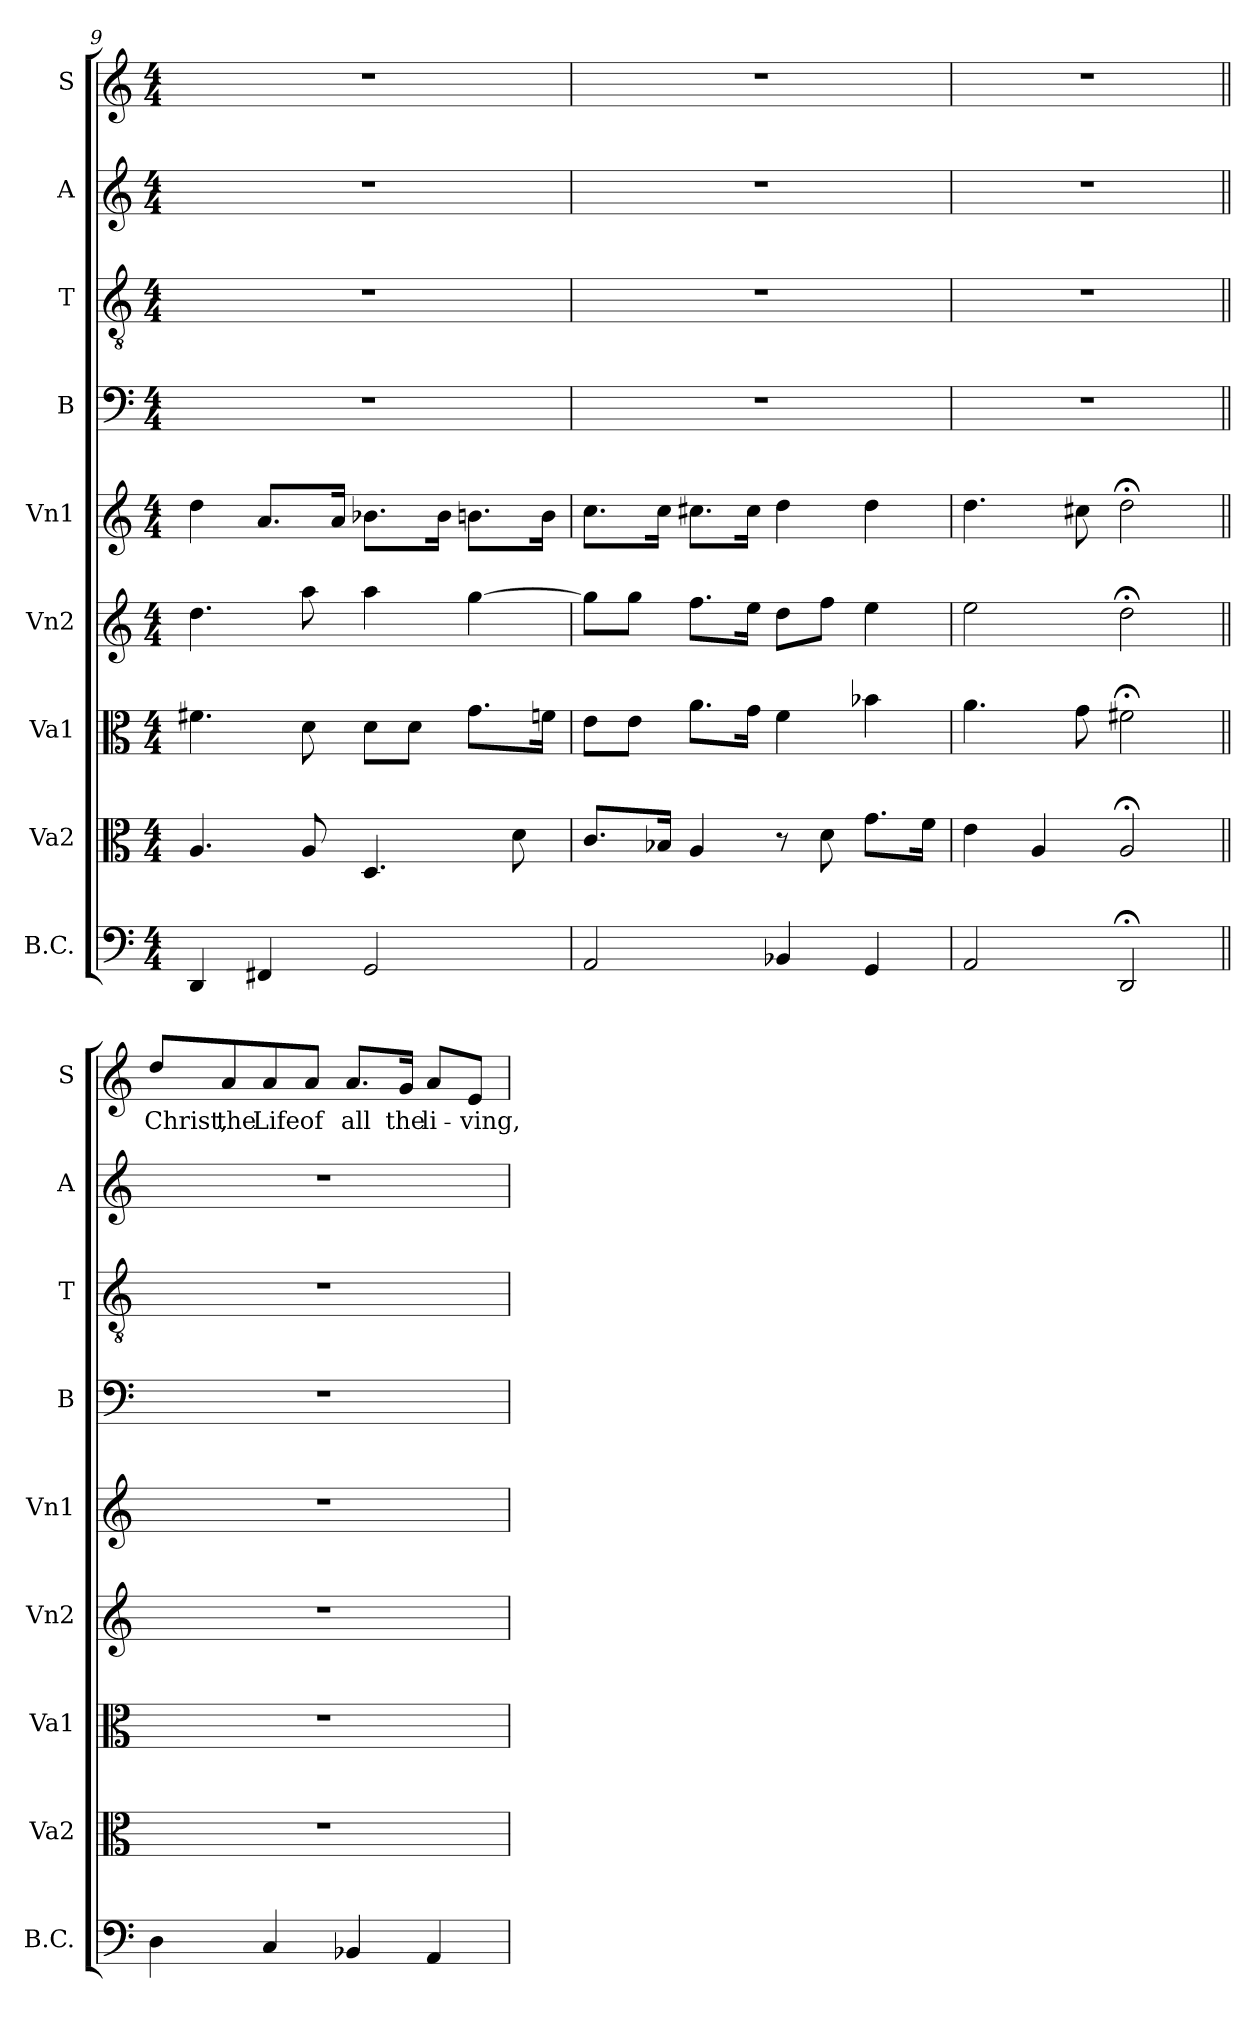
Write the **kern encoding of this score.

**kern	**kern	**kern	**kern	**kern	**kern	**kern	**kern	**kern	**text
*part9	*part8	*part7	*part6	*part5	*part4	*part3	*part2	*part1	*part1
*staff9	*staff8	*staff7	*staff6	*staff5	*staff4	*staff3	*staff2	*staff1	*staff1
*I"B.C.	*I"Va2	*I"Va1	*I"Vn2	*I"Vn1	*I"B	*I"T	*I"A	*I"S	*
*I'B.C.	*I'Va2	*I'Va1	*I'Vn2	*I'Vn1	*I'B	*I'T	*I'A	*I'S	*
!!LO:PB:g=z
*clefF4	*clefC3	*clefC3	*clefG2	*clefG2	*clefF4	*clefGv2	*clefG2	*clefG2	*
*	*	*	*	*	*	*ITrd7c12	*	*	*
*k[]	*k[]	*k[]	*k[]	*k[]	*k[]	*k[]	*k[]	*k[]	*
*C:	*C:	*C:	*C:	*C:	*C:	*C:	*C:	*C:	*
*M4/4	*M4/4	*M4/4	*M4/4	*M4/4	*M4/4	*M4/4	*M4/4	*M4/4	*
=9	=9	=9	=9	=9	=9	=9	=9	=9	=9
4DDi/	4.Ai/	4.f#Xi\	4.ddi\	4ddi\	1r	1r	1r	1r	.
4FF#Xi/	.	.	.	8.ai/L	.	.	.	.	.
.	8Ai/	8di\	8aai\	.	.	.	.	.	.
.	.	.	.	16ai/Jk	.	.	.	.	.
2GGi/	4.Di/	8di\L	4aai\	8.b-Xi\L	.	.	.	.	.
.	.	8di\J	.	.	.	.	.	.	.
.	.	.	.	16b-i\Jk	.	.	.	.	.
.	.	8.gi\L	[4ggi\	8.bni\L	.	.	.	.	.
.	8di\	.	.	.	.	.	.	.	.
.	.	16fni\Jk	.	16bi\Jk	.	.	.	.	.
=10	=10	=10	=10	=10	=10	=10	=10	=10	=10
2AAi/	8.ci/L	8ei\L	8ggi\L]	8.cci\L	1r	1r	1r	1r	.
.	.	8ei\J	8ggi\J	.	.	.	.	.	.
.	16B-Xi/Jk	.	.	16cci\Jk	.	.	.	.	.
.	4Ai/	8.ai\L	8.ffi\L	8.cc#Xi\L	.	.	.	.	.
.	.	16gi\Jk	16eei\Jk	16cc#i\Jk	.	.	.	.	.
4BB-Xi/	8r	4fi\	8ddi\L	4ddi\	.	.	.	.	.
.	8di\	.	8ffi\J	.	.	.	.	.	.
4GGi/	8.gi\L	4b-Xi\	4eei\	4ddi\	.	.	.	.	.
.	16fi\Jk	.	.	.	.	.	.	.	.
=11	=11	=11	=11	=11	=11	=11	=11	=11	=11
2AAi/	4ei\	4.ai\	2eei\	4.ddi\	1r	1r	1r	1r	.
.	4Ai/	.	.	.	.	.	.	.	.
.	.	8gi\	.	8cc#Xi\	.	.	.	.	.
2DD;i/	2A;i/	2f#X;i\	2dd;i\	2dd;i\	.	.	.	.	.
!!LO:LB:g=z
=1||	=1||	=1||	=1||	=1||	=1||	=1||	=1||	=1||	=1||
!	!	!	!	!	!	!	!	!	!LO:LY:b:color=#000000
4Di\	1r	1r	1r	1r	1r	1r	1r	8ddi/L	Christ,
!	!	!	!	!	!	!	!	!	!LO:LY:b:color=#000000
.	.	.	.	.	.	.	.	8ai/	the
!	!	!	!	!	!	!	!	!	!LO:LY:b:color=#000000
4Ci/	.	.	.	.	.	.	.	8ai/	Life
!	!	!	!	!	!	!	!	!	!LO:LY:b:color=#000000
.	.	.	.	.	.	.	.	8ai/J	of
!	!	!	!	!	!	!	!	!	!LO:LY:b:color=#000000
4BB-Xi/	.	.	.	.	.	.	.	8.ai/L	all
!	!	!	!	!	!	!	!	!	!LO:LY:b:color=#000000
.	.	.	.	.	.	.	.	16gi/Jk	the
!	!	!	!	!	!	!	!	!	!LO:LY:b:color=#000000
4AAi/	.	.	.	.	.	.	.	8ai/L	li-
!	!	!	!	!	!	!	!	!	!LO:LY:b:color=#000000
.	.	.	.	.	.	.	.	8ei/J	-ving,
=	=	=	=	=	=	=	=	=	=
*-	*-	*-	*-	*-	*-	*-	*-	*-	*-
